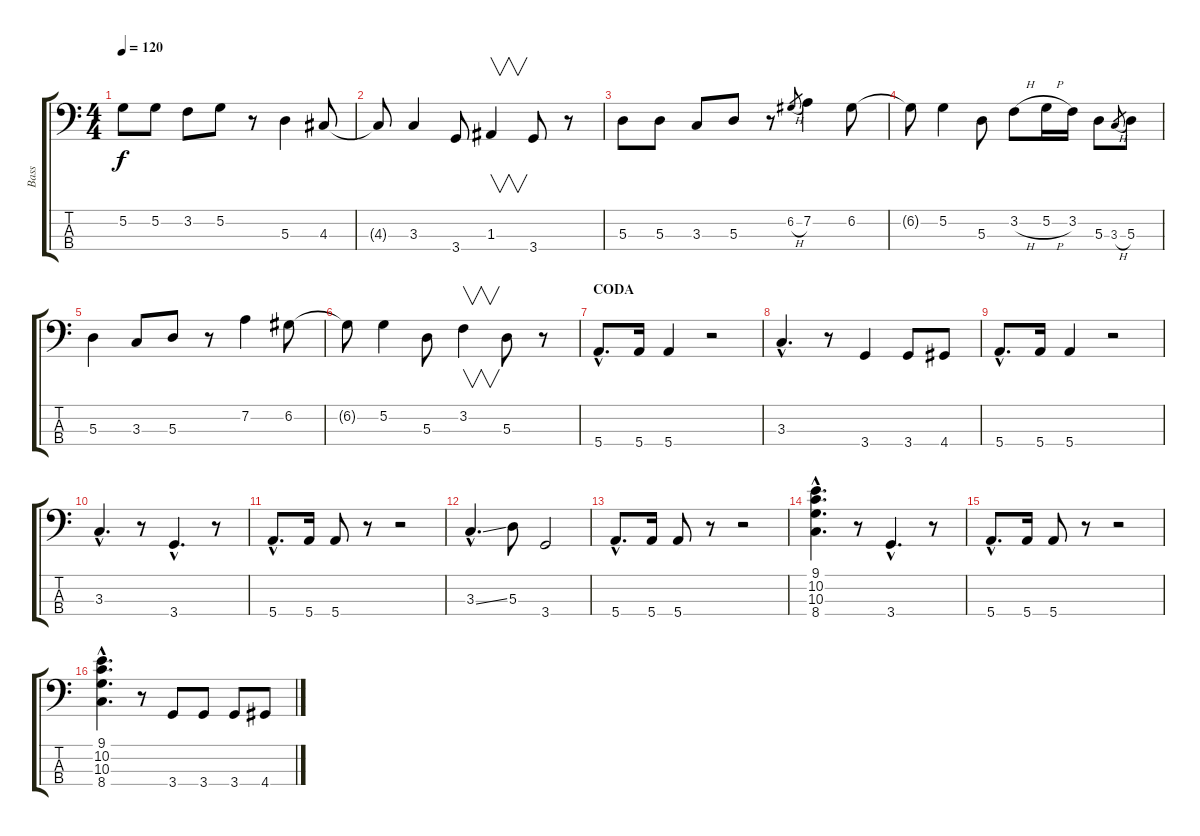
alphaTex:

\track ("Bass" "Bass") {instrument electricbassfinger}
\staff {score tabs}
\tuning (G2 D2 A1 E1) {hide}
\ts (4 4)
\tempo 120
\clef f4
\ks c
5.2.8{dy f} 5.2.8 3.2.8 5.2.8 r.8 5.3.4 4.3.8 |
4.3{t}.8 3.3.4 3.4.8 1.3.4{v} 3.4.8 r.8 |
5.3.8 5.3.8 3.3.8 5.3.8 r.8 6.2{h}.8{gr} 7.2.4 6.2.8 |
6.2{t}.8 5.2.4 5.3.8 3.2{h}.8 5.2{h}.16 3.2.16 5.3.8 3.3{h}.8{gr} 5.3.8 |
5.3.4 3.3.8 5.3.8 r.8 7.2.4 6.2.8 |
6.2{t}.8 5.2.4 5.3.8 3.2.4{v} 5.3.8 r.8 |
\section ("" "CODA")
5.4{hac}.8{d} 5.4.16 5.4.4 r.2 |
3.3{hac}.4{d} r.8 3.4.4 3.4.8 4.4.8 |
5.4{hac}.8{d} 5.4.16 5.4.4 r.2 |
3.3{hac}.4{d} r.8 3.4{hac}.4{d} r.8 |
5.4{hac}.8{d} 5.4.16 5.4.8 r.8 r.2 |
3.3{ss hac}.4{d} 5.3.8 3.4.2 |
5.4{hac}.8{d} 5.4.16 5.4.8 r.8 r.2 |
(9.1{hac} 10.2{hac} 10.3{hac} 8.4{hac}).4{d} r.8 3.4{hac}.4{d} r.8 |
5.4{hac}.8{d} 5.4.16 5.4.8 r.8 r.2 |
(9.1{hac} 10.2{hac} 10.3{hac} 8.4{hac}).4{d} r.8 3.4.8 3.4.8 3.4.8 4.4.8
